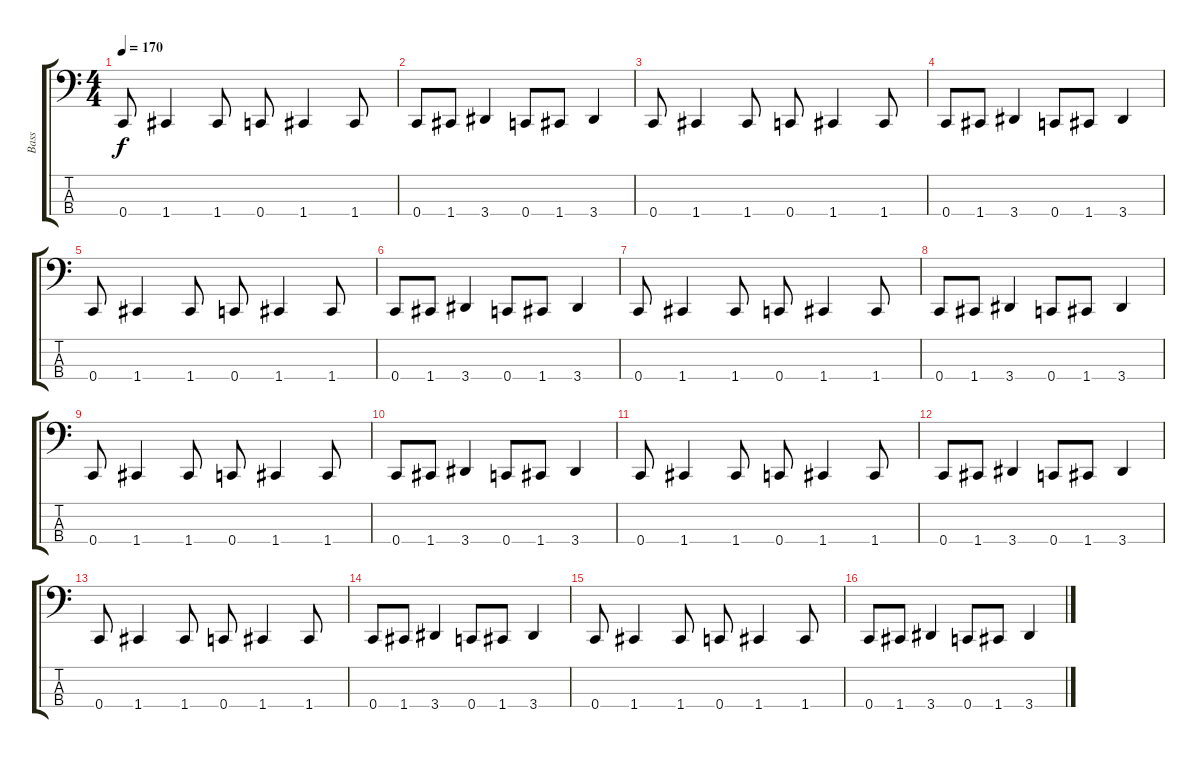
\track ("Bass" "Bass") {instrument electricbassfinger}
\staff {score tabs}
\tuning (Eb2 Bb1 F1 C1) {hide}
\ts (4 4)
\tempo 170
\clef f4
\ks c
0.4.8{dy f} 1.4.4 1.4.8 0.4.8 1.4.4 1.4.8 |
0.4.8 1.4.8 3.4.4 0.4.8 1.4.8 3.4.4 |
0.4.8 1.4.4 1.4.8 0.4.8 1.4.4 1.4.8 |
0.4.8 1.4.8 3.4.4 0.4.8 1.4.8 3.4.4 |
0.4.8 1.4.4 1.4.8 0.4.8 1.4.4 1.4.8 |
0.4.8 1.4.8 3.4.4 0.4.8 1.4.8 3.4.4 |
0.4.8 1.4.4 1.4.8 0.4.8 1.4.4 1.4.8 |
0.4.8 1.4.8 3.4.4 0.4.8 1.4.8 3.4.4 |
0.4.8 1.4.4 1.4.8 0.4.8 1.4.4 1.4.8 |
0.4.8 1.4.8 3.4.4 0.4.8 1.4.8 3.4.4 |
0.4.8 1.4.4 1.4.8 0.4.8 1.4.4 1.4.8 |
0.4.8 1.4.8 3.4.4 0.4.8 1.4.8 3.4.4 |
0.4.8 1.4.4 1.4.8 0.4.8 1.4.4 1.4.8 |
0.4.8 1.4.8 3.4.4 0.4.8 1.4.8 3.4.4 |
0.4.8 1.4.4 1.4.8 0.4.8 1.4.4 1.4.8 |
0.4.8 1.4.8 3.4.4 0.4.8 1.4.8 3.4.4
